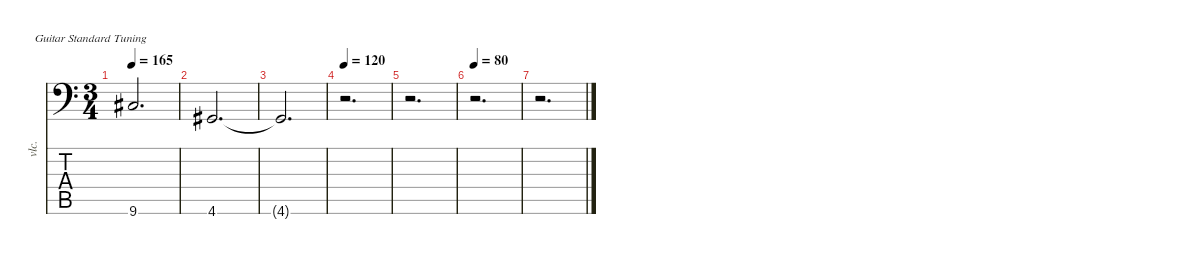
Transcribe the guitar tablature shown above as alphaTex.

\defaultSystemsLayout 4
\hideDynamics
\bracketExtendMode nobrackets
\otherSystemsTrackNameOrientation horizontal
\track ("Cello" "vlc.") {instrument cello}
\staff {score tabs}
\tuning (E4 B3 G3 D3 A2 E2)
\ts (3 4)
\tempo 165
\clef f4
\ks c
9.6{acc #}.2{d dy f} |
4.6{acc #}.2{d} |
4.6{t acc #}.2{d} |
\tempo 120
r.2{d} |
r.2{d} |
\tempo 80
r.2{d} |
r.2{d}
